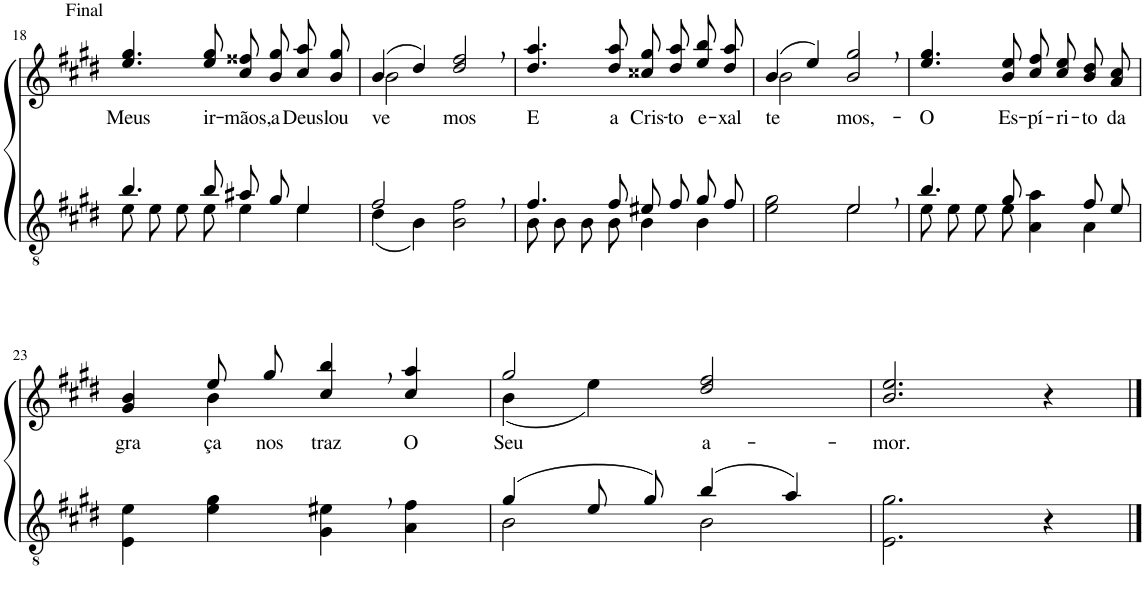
**kern	**kern	**text
*part2	*part1	*part1
*staff2	*staff1	*staff1
*I"Parte III e IV	*I"Parte I e II	*
!!LO:PB:g=z
*clefGv2	*clefG2	*
*Trd5c9	*Trd5c9	*
*k[f#c#g#d#]	*k[f#c#g#d#]	*
*M4/4	*M4/4	*
=18	=18	=18
*^	*	*
!	!	!LO:TX:a:t=Final	!
!	!	!	!LO:LY:b
4.b/	8e\L	4.ee/ 4.gg#/	Meus
.	8e\J	.	.
.	8e\L	.	.
!	!	!	!LO:LY:b
8b/	8e\J	8ee/ 8gg#/	ir-
!	!	!	!LO:LY:b
8a#X/L	4e\	8cc#\ 8ff##X\L	-mãos,
!	!	!	!LO:LY:b
8g#/J	.	8b\ 8gg#\J	a
!	!	!	!LO:LY:b
4e/	4e\	8cc#\ 8aa\L	Deus
!	!	!	!LO:LY:b
.	.	8b\ 8gg#\J	lou-
=19	=19	=19	=19
*	*	*^	*
!	!	!	!	!LO:LY:b
2f#/	4d#\	(4b/	2b\	-ve-
.	4B\	4dd#/)	.	.
!	!	!	!	!LO:LY:b
2ryy	2B\ 2f#\	2dd#/, 2ff#/,	2ryy	-mos
=20	=20	=20	=20	=20
!	!	!	!	!LO:LY:b
*	*	*v	*v	*
4.f#/	8B\L	4.dd#/ 4.aa/	E
.	8B\J	.	.
.	8B\L	.	.
!	!	!	!LO:LY:b
8f#/	8B\J	8dd#/ 8aa/	a
!	!	!	!LO:LY:b
8e#X/L	4B\	8cc##X\ 8gg#\L	Cris-
!	!	!	!LO:LY:b
8f#/J	.	8dd#\ 8aa\J	-to
!	!	!	!LO:LY:b
8g#/L	4B\	8ee\ 8bb\L	e-
!	!	!	!LO:LY:b
8f#/J	.	8dd#\ 8aa\J	-xal-
=21	=21	=21	=21
*	*	*^	*
!	!	!	!	!LO:LY:b
2e\ 2g#\	2ryy	(4b/	2b\	-te-
.	.	4ee/)	.	.
!	!	!	!	!LO:LY:b
2e,\	2e/	2b/, 2gg#/,	2ryy	-mos,-
=22	=22	=22	=22	=22
!	!	!	!	!LO:LY:b
*	*	*v	*v	*
4.b/	8e\L	4.ee/ 4.gg#/	-O
.	8e\J	.	.
.	8e\L	.	.
!	!	!	!LO:LY:b
8g#/	8e\J	8b/ 8ee/	Es-
!	!	!	!LO:LY:b
4A\ 4a\	4ryy	8cc#\ 8ff#\L	-pí-
!	!	!	!LO:LY:b
.	.	8cc#\ 8ee\J	-ri-
!	!	!	!LO:LY:b
8f#/L	4A\	8b\ 8dd#\L	-to
!	!	!	!LO:LY:b
8e/J	.	8a\ 8cc#\J	da
*v	*v	*	*
!!LO:LB:g=z
=23	=23	=23
!	!	!LO:LY:b
*	*^	*
4E\ 4e\	4g#/ 4b/	4ryy	gra-
!	!	!	!LO:LY:b
4e\ 4g#\	8ee/L	4b\	-ça
!	!	!	!LO:LY:b
.	8gg#/J	.	nos
!	!	!	!LO:LY:b
4G#\, 4e#X\,	4cc#/, 4bb/,	2ryy	traz
!	!	!	!LO:LY:b
4A\ 4f#\	4cc#/ 4aa/	.	O
=24	=24	=24	=24
*^	*	*	*
!	!	!	!	!LO:LY:b
(4g#/	2B\	2gg#/	(4b\	Seu
8e/L	.	.	4ee\)	.
8g#/J)	.	.	.	.
!	!	!	!	!LO:LY:b
(4b/	2B\	2dd#/ 2ff#/	2ryy	a-
4a/)	.	.	.	.
*v	*v	*	*	*
*	*v	*v	*
=25	=25	=25
!	!	!LO:LY:b
2.E\ 2.g#\	2.b/ 2.ee/	-mor.
4r	4r	.
==	==	==
*-	*-	*-
